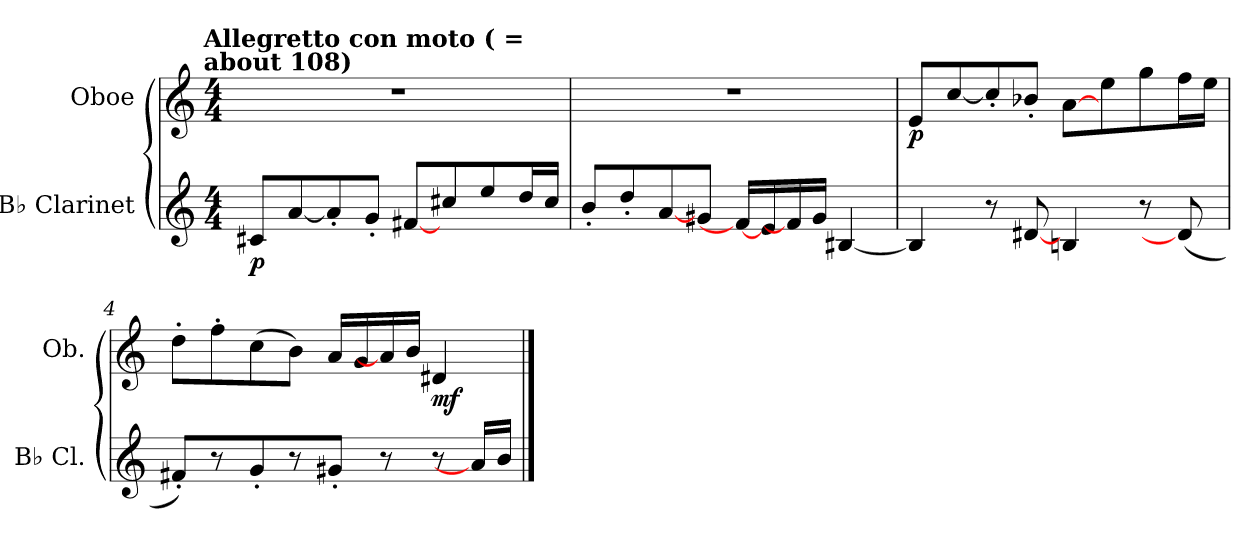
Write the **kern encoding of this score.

**kern	**dynam	**kern	**dynam
*part2	*part2	*part1	*part1
*staff2	*staff2	*staff1	*staff1
*I"B♭ Clarinet	*	*I"Oboe	*
*I'B♭ Cl.	*	*I'Ob.	*
*clefG2	*	*clefG2	*
*ITrd1c2	*	*	*
*k[b-e-]	*	*k[]	*
!!LO:TX:omd:t=Allegretto con moto ( =\nabout 108)
*M4/4	*	*M4/4	*
*MM120	*	*MM120	*
=1	=1	=1	=1
!	!LO:DY:b	!	!
8Bn/L	p	1r	.
[8g/	.	.	.
8g'/]	.	.	.
8f'/J	.	.	.
[8en/L	.	.	.
8bn/	.	.	.
8dd/	.	.	.
16cc/L	.	.	.
16b/JJ	.	.	.
=2	=2	=2	=2
8a'/L	.	1r	.
8cc'/	.	.	.
[8g/	.	.	.
8f#X/J	.	.	.
16e/LL_	.	.	.
16d/	.	.	.
16e/]	.	.	.
16f#/JJ	.	.	.
[4A#X/	.	.	.
!!LO:LB:g=z
=3	=3	=3	=3
!	!	!	!LO:DY:b
4A#/]	.	8e/L	p
.	.	[8cc/	.
8r	.	8cc'/]	.
[8c#X/	.	8b-X'/J	.
4An/	.	[8a\L	.
.	.	8ee\	.
8r	.	8gg\	.
(<8c#/]	.	16ff\L	.
.	.	16ee\JJ	.
=4	=4	=4	=4
8en'/L)	.	8dd'\L	.
8r	.	8ff'\	.
8f'/	.	(>8cc\	.
8r	.	8b\J)	.
8f#X'/J	.	16a/LL	.
.	.	16g/	.
8r	.	16a/]	.
.	.	16b/JJ	.
!	!	!	!LO:DY:b
8r	.	4d#X/	mf
16g/LL]	.	.	.
16a/JJ	.	.	.
==	==	==	==
*-	*-	*-	*-
